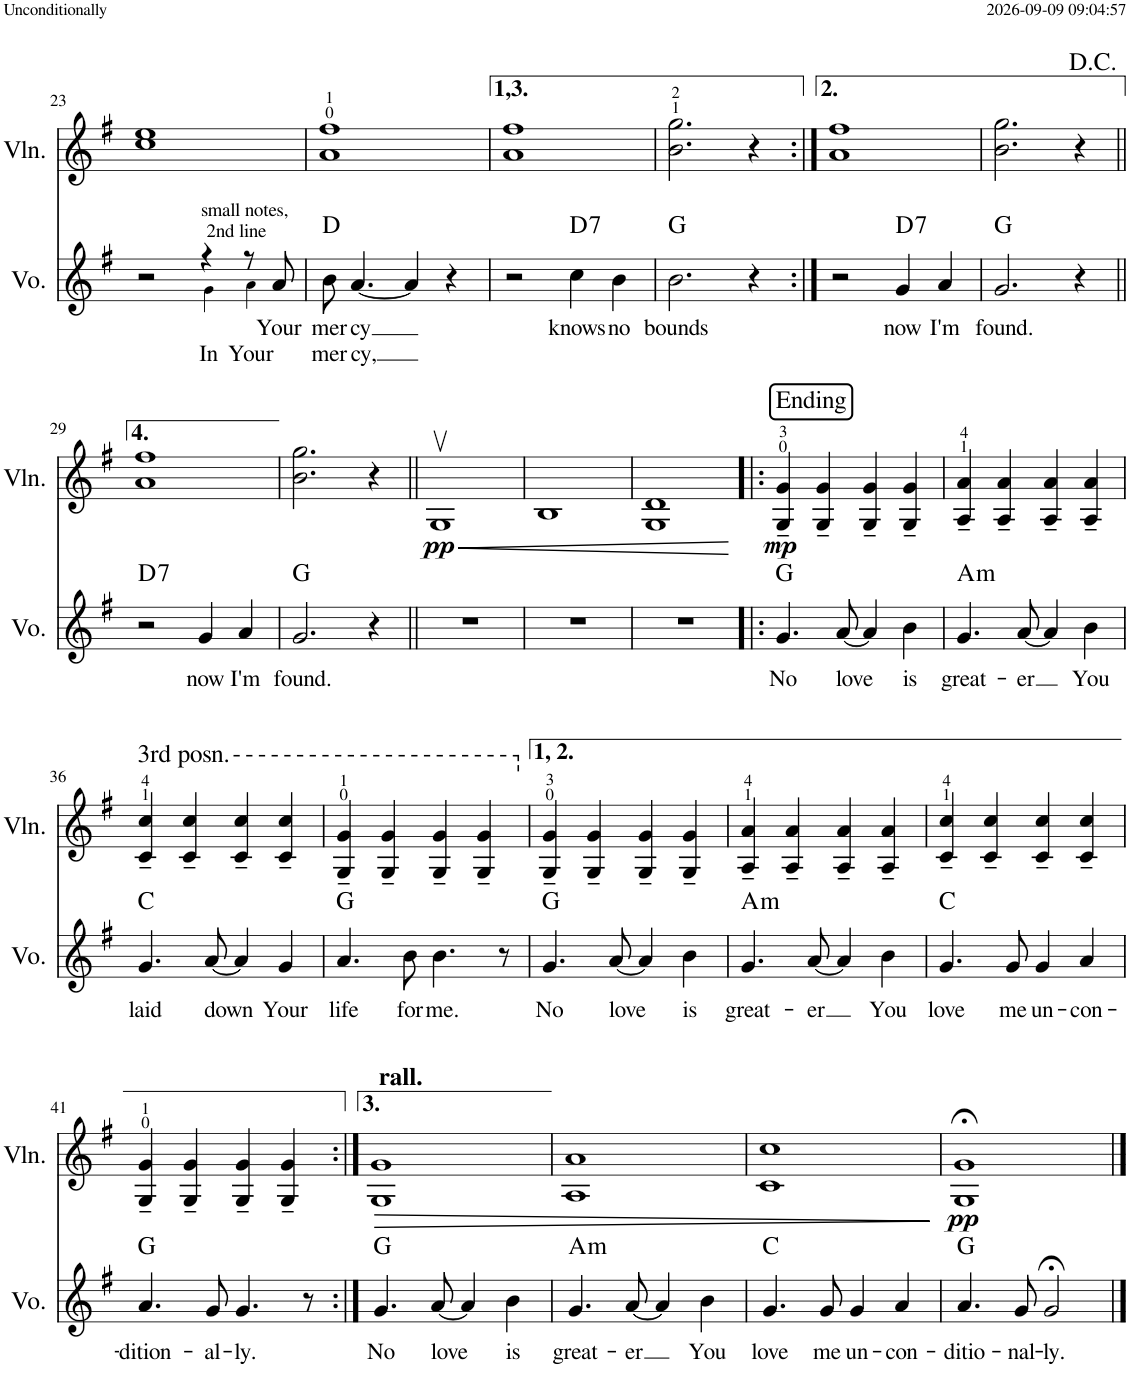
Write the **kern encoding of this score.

**kern	**text	**text	**harte	**kern	**dynam
*part2	*part2	*part2	*part2	*part1	*part1
*staff2	*staff2	*staff2	*	*staff1	*staff1
*I"Voice	*	*	*	*I"Violin	*
*I'Vo.	*	*	*	*I'Vln.	*
!!LO:PB:g=z
*clefG2	*	*	*	*clefG2	*
*k[f#]	*	*	*	*k[f#]	*
*M4/4	*	*	*	*M4/4	*
=23	=23	=23	=23	=23	=23
*^	*	*	*	*	*
2r	2ryy	.	.	.	1cc 1ee	.
!LO:TX:a:t=small notes,	!	!	!	!	!	!
!LO:TX:a:t=2nd line	!	!	!	!	!	!
!	!	!	!LO:LY:b	!	!	!
4r	4g!\	.	In	.	.	.
!	!	!	!LO:LY:b	!	!	!
8r	4a!\	.	Your	.	.	.
!	!	!LO:LY:b	!	!	!	!
8a/	.	Your	.	.	.	.
*v	*v	*	*	*	*	*
=24	=24	=24	=24	=24	=24
!	!LO:LY:b	!LO:LY:b	!	!	!
8b\	mer-	mer-	D:maj	1a 1ff#	.
!	!LO:LY:b	!LO:LY:b	!	!	!
[4.a/	-cy	-cy,	.	.	.
4a/]	.	.	.	.	.
4r	.	.	.	.	.
=25	=25	=25	=25	=25	=25
2r	.	.	.	1a 1ff#	.
!	!LO:LY:b	!	!LO:H:kt=7	!	!
4cc\	knows	.	D:7	.	.
!	!LO:LY:b	!	!	!	!
4b\	no	.	.	.	.
=26	=26	=26	=26	=26	=26
!	!LO:LY:b	!	!	!	!
2.b\	bounds	.	G:maj	2.b\ 2.gg\	.
4r	.	.	.	4r	.
=27:|!	=27:|!	=27:|!	=27:|!	=27:|!	=27:|!
2r	.	.	.	1a 1ff#	.
!	!LO:LY:b	!	!LO:H:kt=7	!	!
4g/	now	.	D:7	.	.
!	!LO:LY:b	!	!	!	!
4a/	I'm	.	.	.	.
=28	=28	=28	=28	=28	=28
!	!LO:LY:b	!	!	!	!
2.g/	found.	.	G:maj	2.b\ 2.gg\	.
4r	.	.	.	4r	.
!!LO:LB:g=z
=29||	=29||	=29||	=29||	=29||	=29||
!	!	!	!LO:H:kt=7	!	!
2r	.	.	D:7	1a 1ff#	.
!	!LO:LY:b	!	!	!	!
4g/	now	.	.	.	.
!	!LO:LY:b	!	!	!	!
4a/	I'm	.	.	.	.
=30	=30	=30	=30	=30	=30
!	!LO:LY:b	!	!	!	!
2.g/	found.	.	G:maj	2.b\ 2.gg\	.
4r	.	.	.	4r	.
=31||	=31||	=31||	=31||	=31||	=31||
!	!	!	!	!	!LO:HP:b
!	!	!	!	!	!LO:DY:n=1:b
1r	.	.	.	1Gv	< pp
=32	=32	=32	=32	=32	=32
1r	.	.	.	1B	.
=33	=33	=33	=33	=33	=33
1r	.	.	.	1G 1d	.
.	.	.	.	.	[
=34!|:	=34!|:	=34!|:	=34!|:	=34!|:	=34!|:
!	!	!	!	!LO:TX:a:t=Ending	!
!	!LO:LY:b	!	!	!	!LO:DY:b
4.g/	No	.	G:maj	4G/~ 4g/~	mp
.	.	.	.	4G/~ 4g/~	.
!	!LO:LY:b	!	!	!	!
[8a/	love	.	.	.	.
4a/]	.	.	.	4G/~ 4g/~	.
!	!LO:LY:b	!	!	!	!
4b\	is	.	.	4G/~ 4g/~	.
=35	=35	=35	=35	=35	=35
!	!LO:LY:b	!	!LO:H:kt=m	!	!
4.g/	great-	.	A:min	4A/~ 4a/~	.
.	.	.	.	4A/~ 4a/~	.
!	!LO:LY:b	!	!	!	!
[8a/	-er	.	.	.	.
4a/]	.	.	.	4A/~ 4a/~	.
!	!LO:LY:b	!	!	!	!
4b\	You	.	.	4A/~ 4a/~	.
!!LO:LB:g=z
=36	=36	=36	=36	=36	=36
!	!	!	!	!LO:TX:a:t=3rd posn.	!
!	!LO:LY:b	!	!	!	!
4.g/	laid	.	C:maj	4c/~ 4cc/~	.
.	.	.	.	4c/~ 4cc/~	.
!	!LO:LY:b	!	!	!	!
[8a/	down	.	.	.	.
4a/]	.	.	.	4c/~ 4cc/~	.
!	!LO:LY:b	!	!	!	!
4g/	Your	.	.	4c/~ 4cc/~	.
=37	=37	=37	=37	=37	=37
!	!LO:LY:b	!	!	!	!
4.a/	life	.	G:maj	4G/~ 4g/~	.
.	.	.	.	4G/~ 4g/~	.
!	!LO:LY:b	!	!	!	!
8b\	for	.	.	.	.
!	!LO:LY:b	!	!	!	!
4.b\	me.	.	.	4G/~ 4g/~	.
.	.	.	.	4G/~ 4g/~	.
8r	.	.	.	.	.
=38	=38	=38	=38	=38	=38
!	!LO:LY:b	!	!	!	!
4.g/	No	.	G:maj	4G/~ 4g/~	.
.	.	.	.	4G/~ 4g/~	.
!	!LO:LY:b	!	!	!	!
[8a/	love	.	.	.	.
4a/]	.	.	.	4G/~ 4g/~	.
!	!LO:LY:b	!	!	!	!
4b\	is	.	.	4G/~ 4g/~	.
=39	=39	=39	=39	=39	=39
!	!LO:LY:b	!	!LO:H:kt=m	!	!
4.g/	great-	.	A:min	4A/~ 4a/~	.
.	.	.	.	4A/~ 4a/~	.
!	!LO:LY:b	!	!	!	!
[8a/	-er	.	.	.	.
4a/]	.	.	.	4A/~ 4a/~	.
!	!LO:LY:b	!	!	!	!
4b\	You	.	.	4A/~ 4a/~	.
=40	=40	=40	=40	=40	=40
!	!LO:LY:b	!	!	!	!
4.g/	love	.	C:maj	4c/~ 4cc/~	.
.	.	.	.	4c/~ 4cc/~	.
!	!LO:LY:b	!	!	!	!
8g/	me	.	.	.	.
!	!LO:LY:b	!	!	!	!
4g/	un-	.	.	4c/~ 4cc/~	.
!	!LO:LY:b	!	!	!	!
4a/	-con-	.	.	4c/~ 4cc/~	.
!!LO:LB:g=z
=41	=41	=41	=41	=41	=41
!	!LO:LY:b	!	!	!	!
4.a/	-dition-	.	G:maj	4G/~ 4g/~	.
.	.	.	.	4G/~ 4g/~	.
!	!LO:LY:b	!	!	!	!
8g/	-al-	.	.	.	.
!	!LO:LY:b	!	!	!	!
4.g/	-ly.	.	.	4G/~ 4g/~	.
.	.	.	.	4G/~ 4g/~	.
8r	.	.	.	.	.
=42:|!	=42:|!	=42:|!	=42:|!	=42:|!	=42:|!
!	!	!	!	!LO:TX:a:B:t=rall.	!
!	!LO:LY:b	!	!	!	!LO:HP:b
4.g/	No	.	G:maj	1G 1g	>
!	!LO:LY:b	!	!	!	!
[8a/	love	.	.	.	.
4a/]	.	.	.	.	.
!	!LO:LY:b	!	!	!	!
4b\	is	.	.	.	.
=43	=43	=43	=43	=43	=43
!	!LO:LY:b	!	!LO:H:kt=m	!	!
4.g/	great-	.	A:min	1A 1a	.
!	!LO:LY:b	!	!	!	!
[8a/	-er	.	.	.	.
4a/]	.	.	.	.	.
!	!LO:LY:b	!	!	!	!
4b\	You	.	.	.	.
=44	=44	=44	=44	=44	=44
!	!LO:LY:b	!	!	!	!
4.g/	love	.	C:maj	1c 1cc	.
!	!LO:LY:b	!	!	!	!
8g/	me	.	.	.	.
!	!LO:LY:b	!	!	!	!
4g/	un-	.	.	.	.
!	!LO:LY:b	!	!	!	!
4a/	-con-	.	.	.	.
.	.	.	.	.	]
=45	=45	=45	=45	=45	=45
!	!LO:LY:b	!	!	!	!LO:DY:b
4.a/	-ditio-	.	G:maj	1G;< 1g;<	pp
!	!LO:LY:b	!	!	!	!
8g/	-nal-	.	.	.	.
!	!LO:LY:b	!	!	!	!
2g;</	-ly.	.	.	.	.
==	==	==	==	==	==
*-	*-	*-	*-	*-	*-
